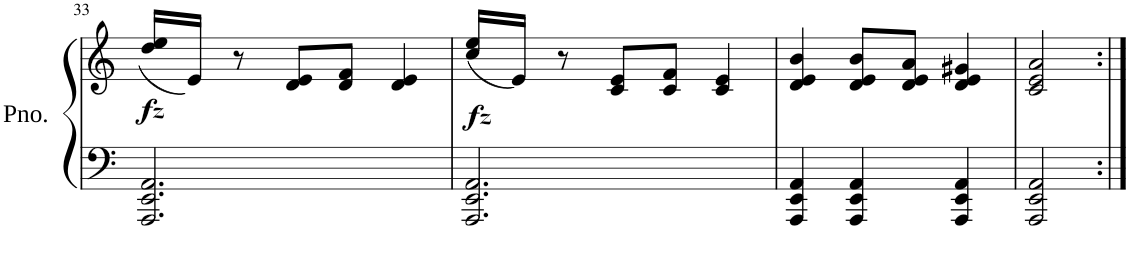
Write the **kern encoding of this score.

**kern	**kern	**dynam
*part1	*part1	*part1
*staff2	*staff1	*staff1/2
*I"Piano	*	*
*I'Pno.	*	*
!!LO:PB:g=z
*clefF4	*clefG2	*
*k[]	*k[]	*
*M3/4	*M3/4	*
=33	=33	=33
!	!	!LO:DY:b
2.AAA/ 2.EE/ 2.AA/	(16dd/ 16ee/LL	fz
.	16e/JJ)	.
.	8r	.
.	8d/ 8e/L	.
.	8d/ 8f/J	.
.	4d/ 4e/	.
=34	=34	=34
!	!	!LO:DY:a=2
2.AAA/ 2.EE/ 2.AA/	(16cc/ 16ee/LL	fz
.	16e/JJ)	.
.	8r	.
.	8c/ 8e/L	.
.	8c/ 8f/J	.
.	4c/ 4e/	.
=35	=35	=35
4AAA/ 4EE/ 4AA/	4d/ 4e/ 4b/	.
4AAA/ 4EE/ 4AA/	8d/ 8e/ 8b/L	.
.	8d/ 8e/ 8a/J	.
4AAA/ 4EE/ 4AA/	4d/ 4e/ 4g#X/	.
=36	=36	=36
2AAA/ 2EE/ 2AA/	2c/ 2e/ 2a/	.
=:|!	=:|!	=:|!
*-	*-	*-
